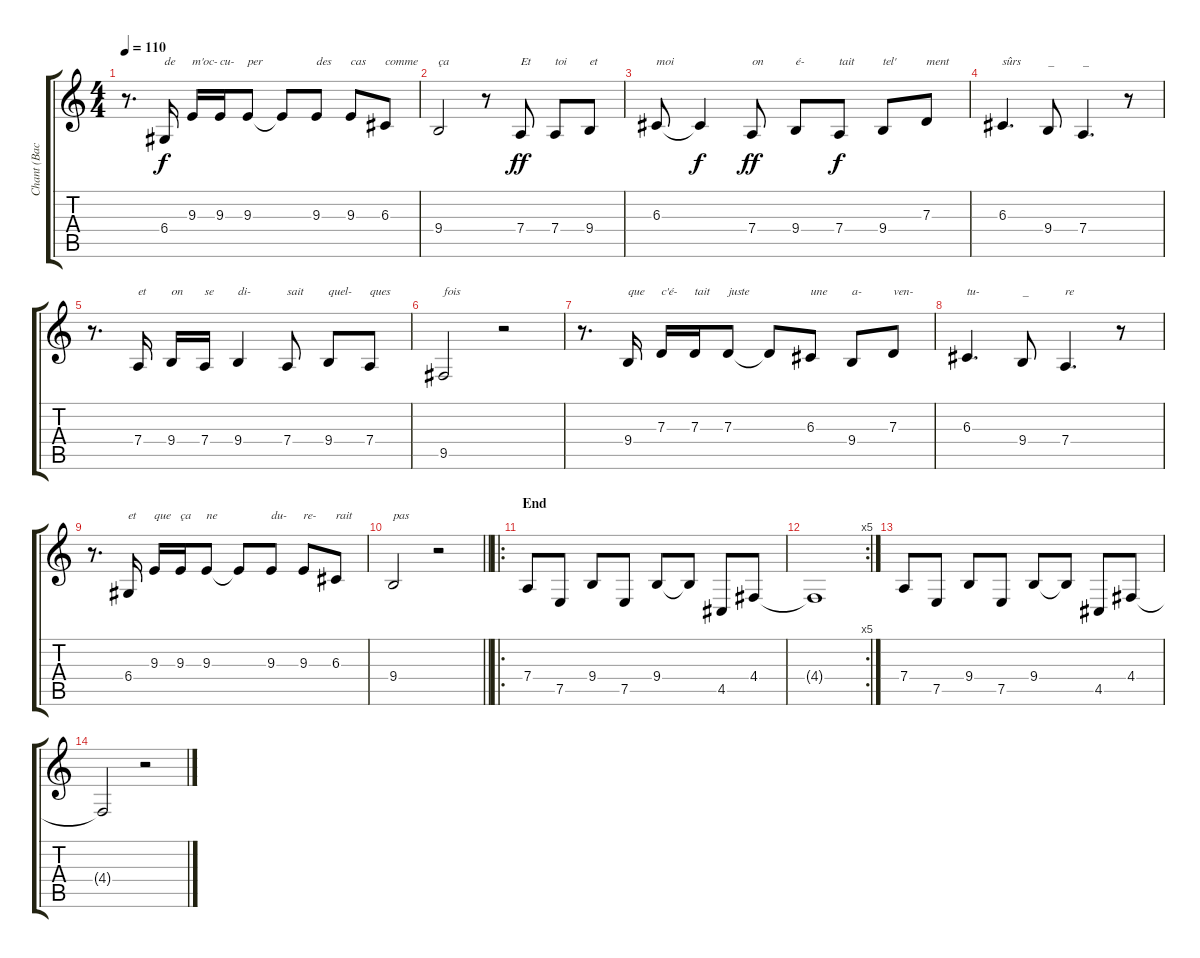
\track ("Chant (Background)" "Chant (Bac") {instrument fx7echoes}
\staff {score tabs}
\tuning (E4 B3 G3 D3 A2 E2) {hide}
\ts (4 4)
\tempo 110
\clef g2
\ks c
r.8{d dy f} 6.4.16{txt "de"} 9.3.16{txt "m'oc-"} 9.3.16{txt "cu-"} 9.3.8{txt "per"} 9.3{t}.8 9.3.8{txt "des"} 9.3.8{txt "cas"} 6.3.8{txt "comme"} |
9.4.2{txt "ça"} r.8 7.4.8{txt "Et" dy ff} 7.4.8{txt "toi"} 9.4.8{txt "et"} |
6.3.8{txt "moi"} 6.3{t}.4{dy f} 7.4.8{txt "on" dy ff} 9.4.8{txt "é-"} 7.4.8{txt "tait" dy f} 9.4.8{txt "tel'"} 7.3.8{txt "ment"} |
6.3.4{d txt "sûrs"} 9.4.8{txt "_"} 7.4.4{d txt "_"} r.8 |
r.8{d} 7.4.16{txt "et"} 9.4.16{txt "on"} 7.4.16{txt "se"} 9.4.4{txt "di-"} 7.4.8{txt "sait"} 9.4.8{txt "quel-"} 7.4.8{txt "ques"} |
9.5.2{txt "fois"} r.2 |
r.8{d} 9.4.16{txt "que"} 7.3.16{txt "c'é-"} 7.3.16{txt "tait"} 7.3.8{txt "juste"} 7.3{t}.8 6.3.8{txt "une"} 9.4.8{txt "a-"} 7.3.8{txt "ven-"} |
6.3.4{d txt "tu-"} 9.4.8{txt "_"} 7.4.4{d txt "re"} r.8 |
r.8{d} 6.4.16{txt "et"} 9.3.16{txt "que"} 9.3.16{txt "ça"} 9.3.8{txt "ne"} 9.3{t}.8 9.3.8{txt "du-"} 9.3.8{txt "re-"} 6.3.8{txt "rait"} |
\barLineRight lightlight
9.4.2{txt "pas"} r.2 |
\ro
\section ("" "End")
7.4.8{volume 10} 7.5.8 9.4.8 7.5.8 9.4.8 9.4{t}.8 4.5.8 4.4.8 |
\rc 5
4.4{t}.1 |
7.4.8 7.5.8 9.4.8 7.5.8 9.4.8 9.4{t}.8 4.5.8 4.4.8 |
4.4{t}.2 r.2
